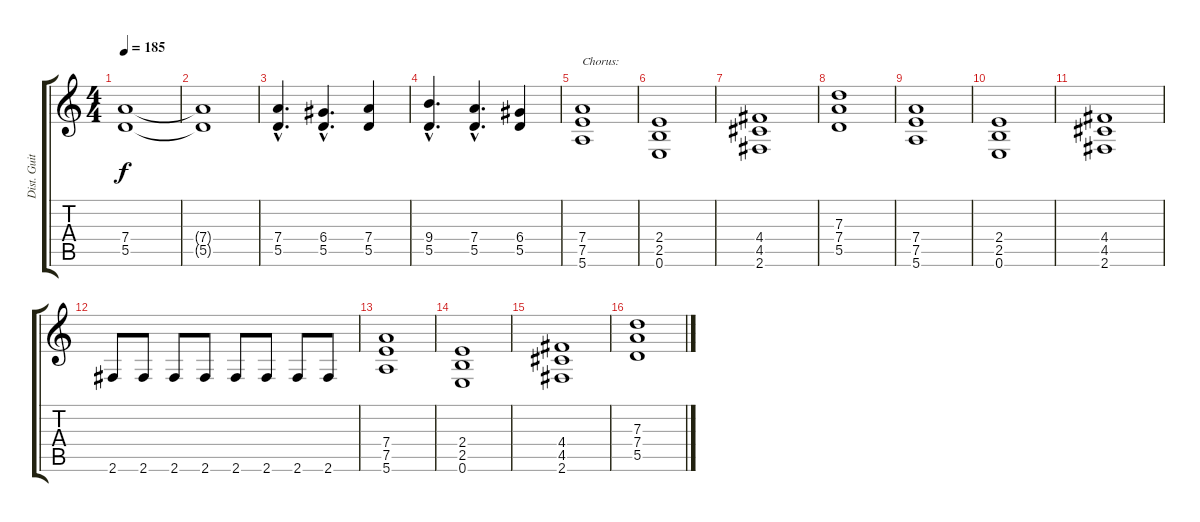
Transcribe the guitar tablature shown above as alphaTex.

\track ("Dist. Guitar 1" "Dist. Guit") {instrument distortionguitar}
\staff {score tabs}
\tuning (E4 B3 G3 D3 A2 E2) {hide}
\ts (4 4)
\tempo 185
\clef g2
\ks c
(7.4 5.5).1{dy f} |
(7.4{t} 5.5{t}).1 |
(7.4{hac} 5.5{hac}).4{d} (6.4{hac} 5.5{hac}).4{d} (7.4 5.5).4 |
(9.4{hac} 5.5{hac}).4{d} (7.4{hac} 5.5{hac}).4{d} (6.4 5.5).4 |
(7.4 7.5 5.6).1{txt "Chorus:"} |
(2.4 2.5 0.6).1 |
(4.4 4.5 2.6).1 |
(7.3 7.4 5.5).1 |
(7.4 7.5 5.6).1 |
(2.4 2.5 0.6).1 |
(4.4 4.5 2.6).1 |
2.6.8 2.6.8 2.6.8 2.6.8 2.6.8 2.6.8 2.6.8 2.6.8 |
(7.4 7.5 5.6).1 |
(2.4 2.5 0.6).1 |
(4.4 4.5 2.6).1 |
(7.3 7.4 5.5).1
